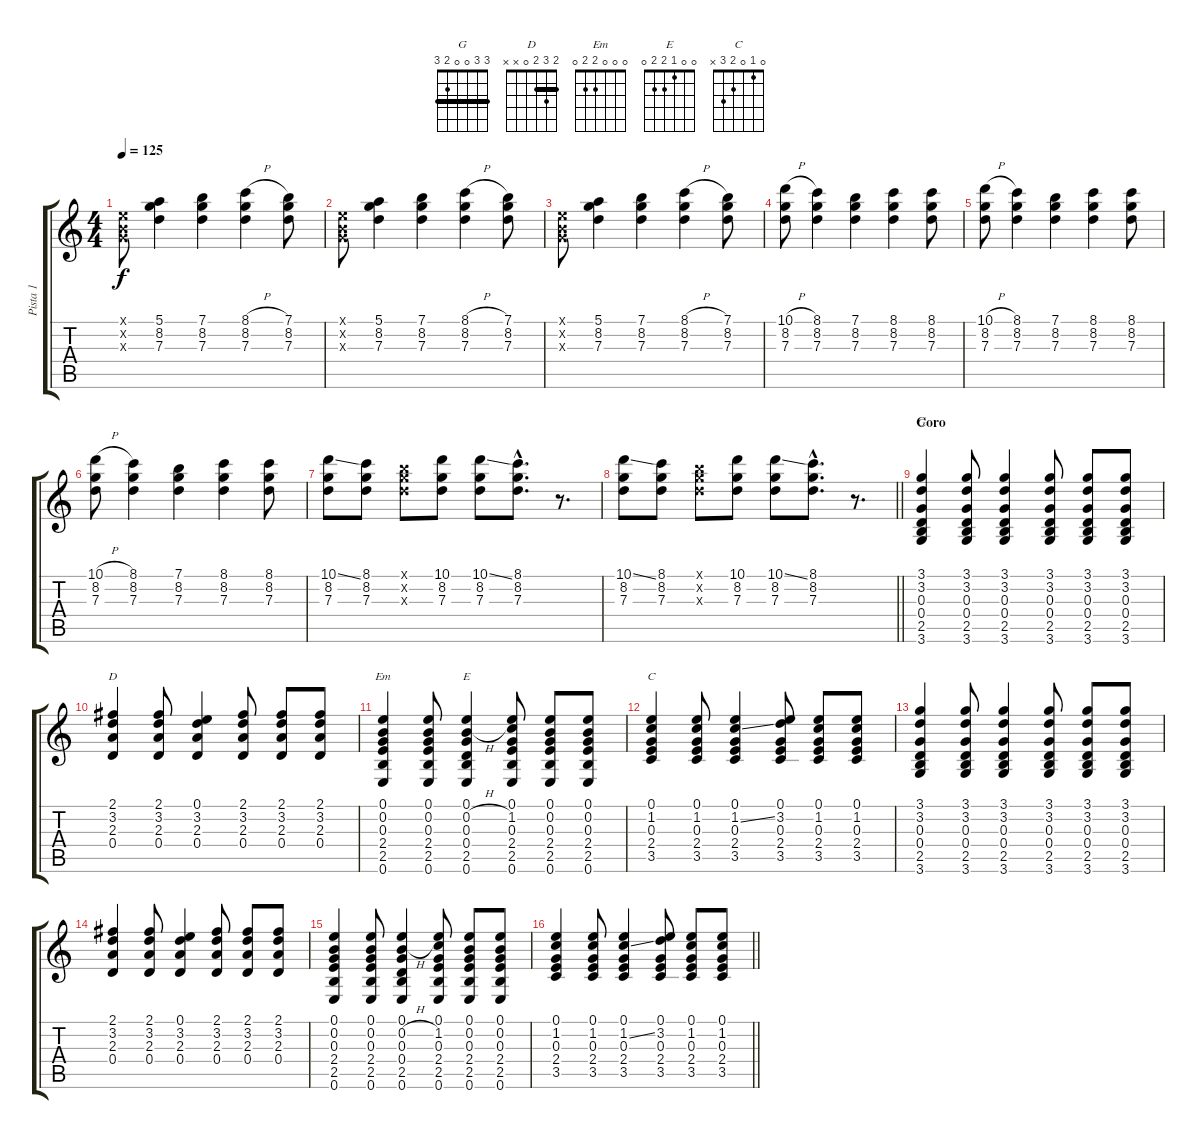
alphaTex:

\track ("Pista 1" "Pista 1") {instrument acousticguitarsteel}
\staff {score tabs}
\tuning (E4 B3 G3 D3 A2 E2) {hide}
\chord ("G" 3 3 0 0 2 3) {barre 3}
\chord ("D" 2 3 2 0 x x) {barre 2}
\chord ("Em" 0 0 0 2 2 0)
\chord ("E" 0 0 1 2 2 0)
\chord ("C" 0 1 0 2 3 x)
\ts (4 4)
\tempo 125
\clef g2
\ks c
(0.1{x} 0.2{x} 0.3{x}).8{dy f} (5.1 8.2 7.3).4 (7.1 8.2 7.3).4 (8.1{h} 8.2 7.3).4 (7.1 8.2 7.3).8 |
(0.1{x} 0.2{x} 0.3{x}).8 (5.1 8.2 7.3).4 (7.1 8.2 7.3).4 (8.1{h} 8.2 7.3).4 (7.1 8.2 7.3).8 |
(0.1{x} 0.2{x} 0.3{x}).8 (5.1 8.2 7.3).4 (7.1 8.2 7.3).4 (8.1{h} 8.2 7.3).4 (7.1 8.2 7.3).8 |
(10.1{h} 8.2 7.3).8 (8.1 8.2 7.3).4 (7.1 8.2 7.3).4 (8.1 8.2 7.3).4 (8.1 8.2 7.3).8 |
(10.1{h} 8.2 7.3).8 (8.1 8.2 7.3).4 (7.1 8.2 7.3).4 (8.1 8.2 7.3).4 (8.1 8.2 7.3).8 |
(10.1{h} 8.2 7.3).8 (8.1 8.2 7.3).4 (7.1 8.2 7.3).4 (8.1 8.2 7.3).4 (8.1 8.2 7.3).8 |
(10.1{ss} 8.2 7.3).8 (8.1 8.2 7.3).8 (7.1{x} 8.2{x} 7.3{x}).8 (10.1 8.2 7.3).8 (10.1{ss} 8.2 7.3).8 (8.1{hac} 8.2{hac} 7.3{hac}).8{d} r.8{d} |
\barLineRight lightlight
(10.1{ss} 8.2 7.3).8 (8.1 8.2 7.3).8 (7.1{x} 8.2{x} 7.3{x}).8 (10.1 8.2 7.3).8 (10.1{ss} 8.2 7.3).8 (8.1{hac} 8.2{hac} 7.3{hac}).8{d} r.8{d} |
\section ("" "Coro")
(3.1 3.2 0.3 0.4 2.5 3.6).4{ch "G" volume 9 instrument acousticguitarsteel} (3.1 3.2 0.3 0.4 2.5 3.6).8 (3.1 3.2 0.3 0.4 2.5 3.6).4 (3.1 3.2 0.3 0.4 2.5 3.6).8 (3.1 3.2 0.3 0.4 2.5 3.6).8 (3.1 3.2 0.3 0.4 2.5 3.6).8 |
(2.1 3.2 2.3 0.4).4{ch "D"} (2.1 3.2 2.3 0.4).8 (0.1 3.2 2.3 0.4).4 (2.1 3.2 2.3 0.4).8 (2.1 3.2 2.3 0.4).8 (2.1 3.2 2.3 0.4).8 |
(0.1 0.2 0.3 2.4 2.5 0.6).4{ch "Em"} (0.1 0.2 0.3 2.4 2.5 0.6).8 (0.1 0.2{h} 0.3 0.4 2.5 0.6).4{ch "E"} (0.1 1.2 0.3 2.4 2.5 0.6).8 (0.1 0.2 0.3 2.4 2.5 0.6).8 (0.1 0.2 0.3 2.4 2.5 0.6).8 |
(0.1 1.2 0.3 2.4 3.5).4{ch "C"} (0.1 1.2 0.3 2.4 3.5).8 (0.1 1.2{ss} 0.3 2.4 3.5).4 (0.1 3.2 0.3 2.4 3.5).8 (0.1 1.2 0.3 2.4 3.5).8 (0.1 1.2 0.3 2.4 3.5).8 |
(3.1 3.2 0.3 0.4 2.5 3.6).4 (3.1 3.2 0.3 0.4 2.5 3.6).8 (3.1 3.2 0.3 0.4 2.5 3.6).4 (3.1 3.2 0.3 0.4 2.5 3.6).8 (3.1 3.2 0.3 0.4 2.5 3.6).8 (3.1 3.2 0.3 0.4 2.5 3.6).8 |
(2.1 3.2 2.3 0.4).4 (2.1 3.2 2.3 0.4).8 (0.1 3.2 2.3 0.4).4 (2.1 3.2 2.3 0.4).8 (2.1 3.2 2.3 0.4).8 (2.1 3.2 2.3 0.4).8 |
(0.1 0.2 0.3 2.4 2.5 0.6).4 (0.1 0.2 0.3 2.4 2.5 0.6).8 (0.1 0.2{h} 0.3 0.4 2.5 0.6).4 (0.1 1.2 0.3 2.4 2.5 0.6).8 (0.1 0.2 0.3 2.4 2.5 0.6).8 (0.1 0.2 0.3 2.4 2.5 0.6).8 |
\barLineRight lightlight
(0.1 1.2 0.3 2.4 3.5).4 (0.1 1.2 0.3 2.4 3.5).8 (0.1 1.2{ss} 0.3 2.4 3.5).4 (0.1 3.2 0.3 2.4 3.5).8 (0.1 1.2 0.3 2.4 3.5).8 (0.1 1.2 0.3 2.4 3.5).8
